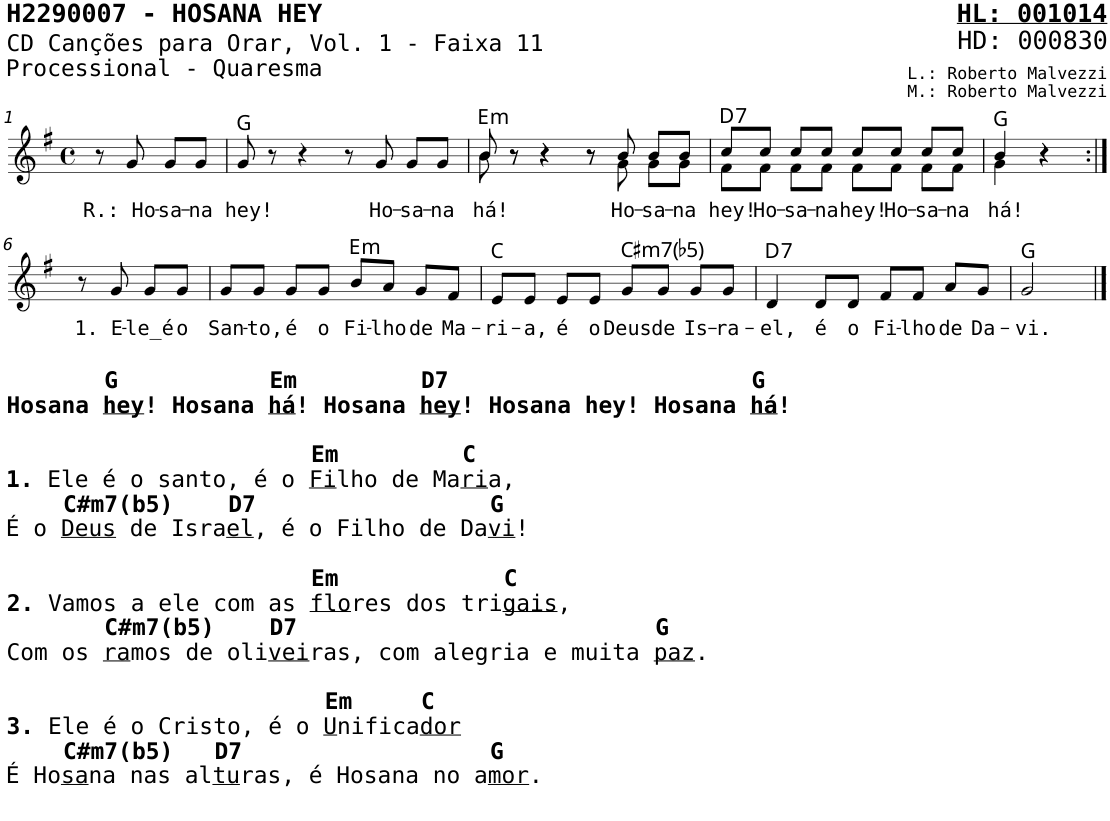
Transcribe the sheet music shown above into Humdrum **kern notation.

**kern	**text	**harte
*part1	*part1	*part1
*staff1	*staff1	*
*I"Voz	*	*
*I'V	*	*
*stria5	*	*
*clefG2	*	*
*k[f#]	*	*
*M4/4	*	*
*met(c)	*	*
=1	=1	=1
8r	.	.
!	!LO:LY:b	!
8g/	R.: Ho-	.
!	!LO:LY:b	!
8g/L	-sa-	.
!	!LO:LY:b	!
8g/J	-na	.
=2	=2	=2
!	!LO:LY:b	!
8g/	hey!	G:maj
8r	.	.
4r	.	.
8r	.	.
!	!LO:LY:b	!
8g/	Ho-	.
!	!LO:LY:b	!
8g/L	-sa-	.
!	!LO:LY:b	!
8g/J	-na	.
=3	=3	=3
!	!LO:LY:b	!LO:H:kt=m
*^	*	*
8b/	8b\	há!	E:min
8r	8r	.	.
4r	4r	.	.
8r	8r	.	.
!	!	!LO:LY:b	!
8b/	8g\	Ho-	.
!	!	!LO:LY:b	!
8b/L	8g\L	-sa-	.
!	!	!LO:LY:b	!
8b/J	8g\J	-na	.
=4	=4	=4	=4
!	!	!LO:LY:b	!LO:H:kt=7
8cc/L	8f#\L	hey!	D:7
!	!	!LO:LY:b	!
8cc/J	8f#\J	Ho-	.
!	!	!LO:LY:b	!
8cc/L	8f#\L	-sa-	.
!	!	!LO:LY:b	!
8cc/J	8f#\J	-na	.
!	!	!LO:LY:b	!
8cc/L	8f#\L	hey!	.
!	!	!LO:LY:b	!
8cc/J	8f#\J	Ho-	.
!	!	!LO:LY:b	!
8cc/L	8f#\L	-sa-	.
!	!	!LO:LY:b	!
8cc/J	8f#\J	-na	.
=5	=5	=5	=5
!	!	!LO:LY:b	!
4b/	4g\	há!	G:maj
4r	4r	.	.
!!LO:LB:g=z	!!
=6:|!	=6:|!	=6:|!	=6:|!
!LO:TX:b:B:t=G           Em         D7                      G	!	!	!
!LO:TX:b:t=Hosana	!	!	!
!LO:TX:b:t=hey	!	!	!
!LO:TX:b:t=! Hosana	!	!	!
!LO:TX:b:t=há	!	!	!
!LO:TX:b:t=! Hosana	!	!	!
!LO:TX:b:t=hey	!	!	!
!LO:TX:b:t=! Hosana hey! Hosana	!	!	!
!LO:TX:b:t=há	!	!	!
!LO:TX:b:t=!	!	!	!
!LO:TX:b:t=Em         C	!	!	!
!LO:TX:b:t=1.	!	!	!
!LO:TX:b:t=Ele é o santo, é o	!	!	!
!LO:TX:b:t=Fi	!	!	!
!LO:TX:b:t=lho de Ma	!	!	!
!LO:TX:b:t=ri	!	!	!
!LO:TX:b:t=a,	!	!	!
!LO:TX:b:B:t=C#m7(b5)    D7                 G	!	!	!
!LO:TX:b:t=É o	!	!	!
!LO:TX:b:t=Deus	!	!	!
!LO:TX:b:t=de Isra	!	!	!
!LO:TX:b:t=el	!	!	!
!LO:TX:b:t=, é o Filho de Da	!	!	!
!LO:TX:b:t=vi	!	!	!
!LO:TX:b:t=!	!	!	!
!LO:TX:b:B:t=Em            C	!	!	!
!LO:TX:b:t=2.	!	!	!
!LO:TX:b:t=Vamos a ele com as	!	!	!
!LO:TX:b:t=flo	!	!	!
!LO:TX:b:t=res dos tri	!	!	!
!LO:TX:b:t=gais	!	!	!
!LO:TX:b:t=,	!	!	!
!LO:TX:b:B:t=C#m7(b5)    D7                          G	!	!	!
!LO:TX:b:t=Com os	!	!	!
!LO:TX:b:t=ra	!	!	!
!LO:TX:b:t=mos de oli	!	!	!
!LO:TX:b:t=vei	!	!	!
!LO:TX:b:t=ras, com alegria e muita	!	!	!
!LO:TX:b:t=paz	!	!	!
!LO:TX:b:t=.	!	!	!
!LO:TX:b:B:t=Em     C	!	!	!
!LO:TX:b:t=3.	!	!	!
!LO:TX:b:t=Ele é o Cristo, é o	!	!	!
!LO:TX:b:t=U	!	!	!
!LO:TX:b:t=nifica	!	!	!
!LO:TX:b:t=dor	!	!	!
!LO:TX:b:B:t=C#m7(b5)   D7                  G	!	!	!
!LO:TX:b:t=É Ho	!	!	!
!LO:TX:b:t=sa	!	!	!
!LO:TX:b:t=na nas al	!	!	!
!LO:TX:b:t=tu	!	!	!
!LO:TX:b:t=ras, é Hosana no a	!	!	!
!LO:TX:b:t=mor	!	!	!
!LO:TX:b:t=.	!	!	!
*v	*v	*	*
8r	.	.
!	!LO:LY:b	!
8g/	1. E-	.
!	!LO:LY:b	!
8g/L	-le_é	.
!	!LO:LY:b	!
8g/J	o	.
=7	=7	=7
!	!LO:LY:b	!
8g/L	San-	.
!	!LO:LY:b	!
8g/J	-to,	.
!	!LO:LY:b	!
8g/L	é	.
!	!LO:LY:b	!
8g/J	o	.
!	!LO:LY:b	!LO:H:kt=m
8b/L	Fi-	E:min
!	!LO:LY:b	!
8a/J	-lho	.
!	!LO:LY:b	!
8g/L	de	.
!	!LO:LY:b	!
8f#/J	Ma-	.
=8	=8	=8
!	!LO:LY:b	!
8e/L	-ri-	C:maj
!	!LO:LY:b	!
8e/J	-a,	.
!	!LO:LY:b	!
8e/L	é	.
!	!LO:LY:b	!
8e/J	o	.
!	!LO:LY:b	!LO:H:kt=m7(b5)
8g/L	Deus	C#:hdim7
!	!LO:LY:b	!
8g/J	de	.
!	!LO:LY:b	!
8g/L	Is-	.
!	!LO:LY:b	!
8g/J	-ra-	.
=9	=9	=9
!	!LO:LY:b	!LO:H:kt=7
4d/	-el,	D:7
!	!LO:LY:b	!
8d/L	é	.
!	!LO:LY:b	!
8d/J	o	.
!	!LO:LY:b	!
8f#/L	Fi-	.
!	!LO:LY:b	!
8f#/J	-lho	.
!	!LO:LY:b	!
8a/L	de	.
!	!LO:LY:b	!
8g/J	Da-	.
=10	=10	=10
!	!LO:LY:b	!
2g/	-vi.	G:maj
==	==	==
*-	*-	*-
